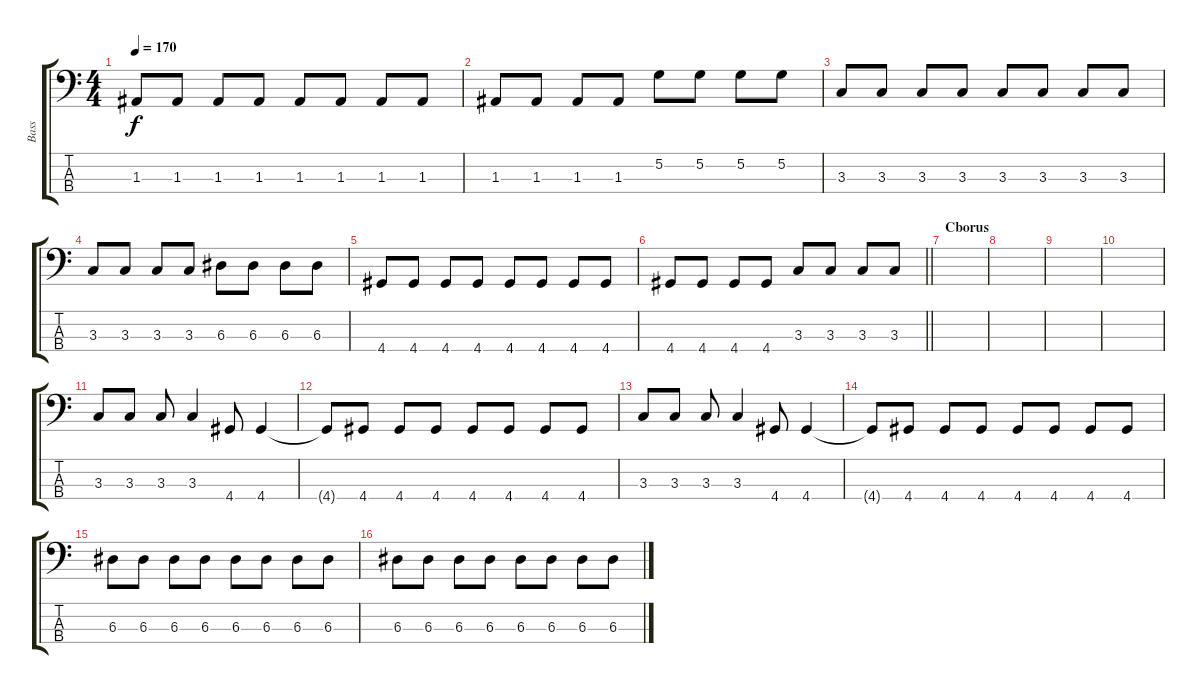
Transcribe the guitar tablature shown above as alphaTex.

\track ("Bass" "Bass") {instrument electricbassfinger}
\staff {score tabs}
\tuning (G2 D2 A1 E1) {hide}
\ts (4 4)
\tempo 170
\clef f4
\ks c
1.3.8{dy f} 1.3.8 1.3.8 1.3.8 1.3.8 1.3.8 1.3.8 1.3.8 |
1.3.8 1.3.8 1.3.8 1.3.8 5.2.8 5.2.8 5.2.8 5.2.8 |
3.3.8 3.3.8 3.3.8 3.3.8 3.3.8 3.3.8 3.3.8 3.3.8 |
3.3.8 3.3.8 3.3.8 3.3.8 6.3.8 6.3.8 6.3.8 6.3.8 |
4.4.8 4.4.8 4.4.8 4.4.8 4.4.8 4.4.8 4.4.8 4.4.8 |
\barLineRight lightlight
4.4.8 4.4.8 4.4.8 4.4.8 3.3.8 3.3.8 3.3.8 3.3.8 |
\section ("" "Cborus")
|
|
|
|
3.3.8 3.3.8 3.3.8 3.3.4 4.4.8 4.4.4 |
4.4{t}.8 4.4.8 4.4.8 4.4.8 4.4.8 4.4.8 4.4.8 4.4.8 |
3.3.8 3.3.8 3.3.8 3.3.4 4.4.8 4.4.4 |
4.4{t}.8 4.4.8 4.4.8 4.4.8 4.4.8 4.4.8 4.4.8 4.4.8 |
6.3.8 6.3.8 6.3.8 6.3.8 6.3.8 6.3.8 6.3.8 6.3.8 |
6.3.8 6.3.8 6.3.8 6.3.8 6.3.8 6.3.8 6.3.8 6.3.8
